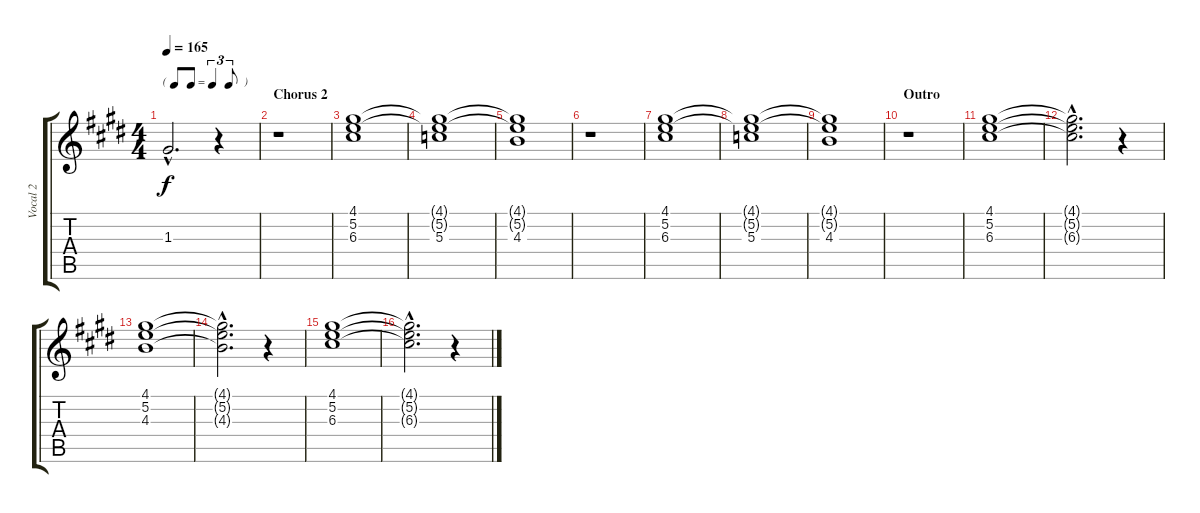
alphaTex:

\track ("Vocal 2" "Vocal 2") {instrument contrabass}
\staff {score tabs}
\tuning (E4 B3 G3 D3 A2 E2) {hide}
\ts (4 4)
\tf triplet8th
\tempo 165
\clef g2
\ks e
1.3{hac}.2{d dy f} r.4 |
\section ("" "Chorus 2")
r.1 |
(4.1 5.2 6.3).1 |
(4.1{t} 5.2{t} 5.3).1 |
(4.1{t} 5.2{t} 4.3).1 |
r.1 |
(4.1 5.2 6.3).1 |
(4.1{t} 5.2{t} 5.3).1 |
(4.1{t} 5.2{t} 4.3).1 |
\section ("" "Outro")
r.1 |
(4.1 5.2 6.3).1 |
(4.1{hac t} 5.2{hac t} 6.3{hac t}).2{d} r.4 |
(4.1 5.2 4.3).1 |
(4.1{hac t} 5.2{hac t} 4.3{hac t}).2{d} r.4 |
(4.1 5.2 6.3).1 |
(4.1{hac t} 5.2{hac t} 6.3{hac t}).2{d} r.4
